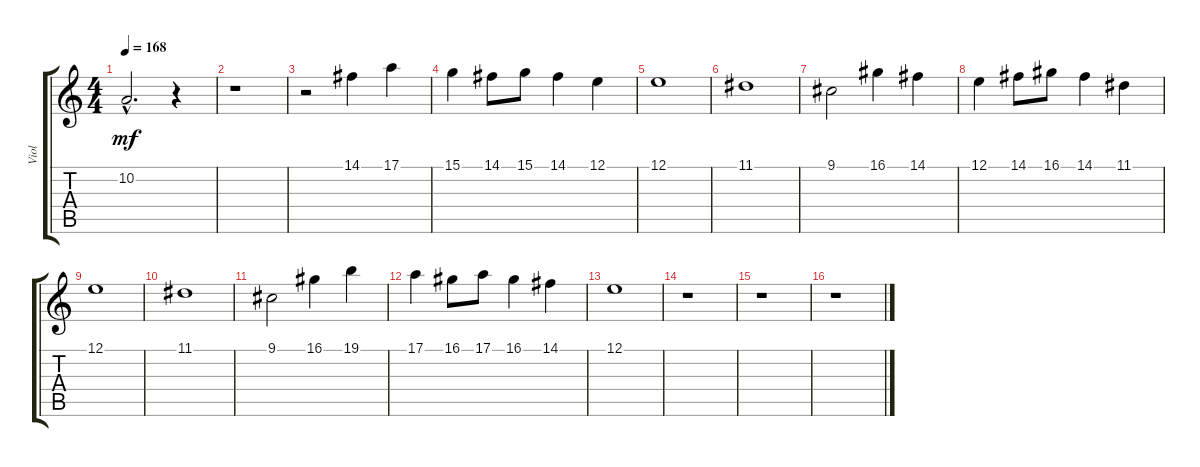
\track ("Viol" "Viol") {instrument violin}
\staff {score tabs}
\tuning (E4 B3 G3 D3 A2 E2) {hide}
\ts (4 4)
\tempo 168
\clef g2
\ks c
10.2{hac}.2{d dy mf} r.4 |
r.1 |
r.2 14.1.4 17.1.4 |
15.1.4 14.1.8 15.1.8 14.1.4 12.1.4 |
\section ("" "")
12.1.1 |
11.1.1 |
9.1.2 16.1.4 14.1.4 |
12.1.4 14.1.8 16.1.8 14.1.4 11.1.4 |
12.1.1 |
11.1.1 |
9.1.2 16.1.4 19.1.4 |
17.1.4 16.1.8 17.1.8 16.1.4 14.1.4 |
12.1.1 |
r.1 |
\section ("" "")
r.1 |
r.1
